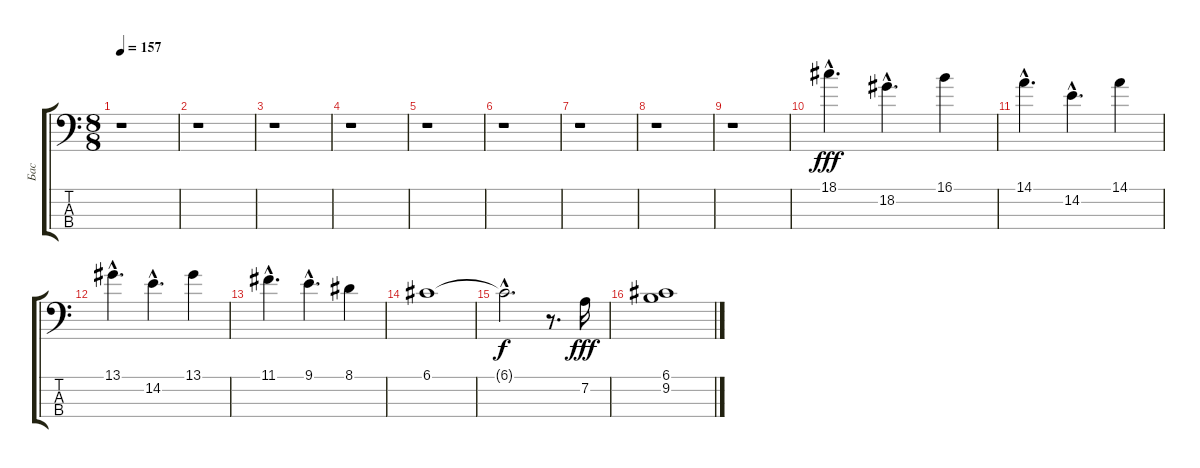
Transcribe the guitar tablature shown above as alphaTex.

\track ("Бас" "Бас") {instrument acousticbass}
\staff {score tabs}
\tuning (G2 D2 A1 E1) {hide}
\ts (8 8)
\tempo 157
\clef f4
\ks c
r.1{dy fff} |
r.1 |
r.1 |
r.1 |
r.1 |
r.1 |
r.1 |
r.1 |
r.1 |
18.1{hac}.4{d} 18.2{hac}.4{d} 16.1.4 |
14.1{hac}.4{d} 14.2{hac}.4{d} 14.1.4 |
13.1{hac}.4{d} 14.2{hac}.4{d} 13.1.4 |
11.1{hac}.4{d} 9.1{hac}.4{d} 8.1.4 |
6.1.1 |
6.1{hac t}.2{d dy f} r.8{d} 7.2.16{dy fff} |
(6.1 9.2).1
